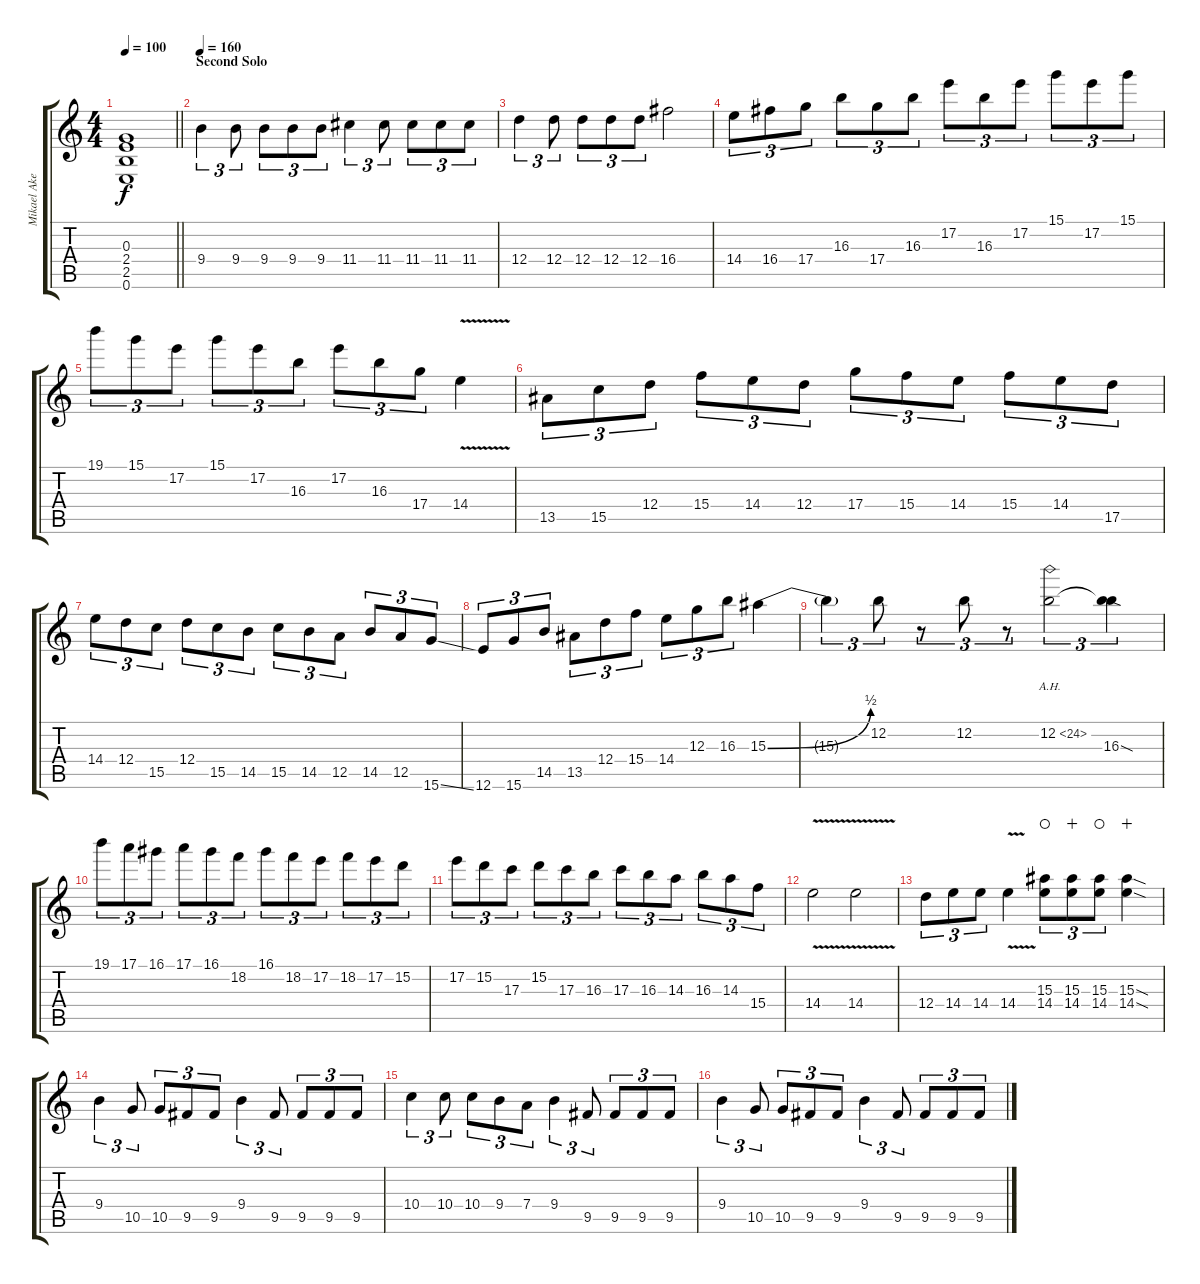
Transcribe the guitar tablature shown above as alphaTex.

\track ("Mikael Akerfeldt" "Mikael Ake") {instrument distortionguitar}
\staff {score tabs}
\tuning (E4 B3 G3 D3 A2 E2) {hide}
\ts (4 4)
\tempo 100
\clef g2
\barLineRight lightlight
\ks c
(0.3{t} 2.4{t} 2.5{t} 0.6{t}).1{dy f} |
\section ("" "Second Solo")
\tempo 160
9.4.4{tu (3 2)} 9.4.8{tu (3 2)} 9.4.8{tu (3 2)} 9.4.8{tu (3 2)} 9.4.8{tu (3 2)} 11.4.4{tu (3 2)} 11.4.8{tu (3 2)} 11.4.8{tu (3 2)} 11.4.8{tu (3 2)} 11.4.8{tu (3 2)} |
12.4.4{tu (3 2)} 12.4.8{tu (3 2)} 12.4.8{tu (3 2)} 12.4.8{tu (3 2)} 12.4.8{tu (3 2)} 16.4.2 |
14.4.8{tu (3 2)} 16.4.8{tu (3 2)} 17.4.8{tu (3 2)} 16.3.8{tu (3 2)} 17.4.8{tu (3 2)} 16.3.8{tu (3 2)} 17.2.8{tu (3 2)} 16.3.8{tu (3 2)} 17.2.8{tu (3 2)} 15.1.8{tu (3 2)} 17.2.8{tu (3 2)} 15.1.8{tu (3 2)} |
19.1.8{tu (3 2)} 15.1.8{tu (3 2)} 17.2.8{tu (3 2)} 15.1.8{tu (3 2)} 17.2.8{tu (3 2)} 16.3.8{tu (3 2)} 17.2.8{tu (3 2)} 16.3.8{tu (3 2)} 17.4.8{tu (3 2)} 14.4{v}.4 |
13.5.8{tu (3 2)} 15.5.8{tu (3 2)} 12.4.8{tu (3 2)} 15.4.8{tu (3 2)} 14.4.8{tu (3 2)} 12.4.8{tu (3 2)} 17.4.8{tu (3 2)} 15.4.8{tu (3 2)} 14.4.8{tu (3 2)} 15.4.8{tu (3 2)} 14.4.8{tu (3 2)} 17.5.8{tu (3 2)} |
14.4.8{tu (3 2)} 12.4.8{tu (3 2)} 15.5.8{tu (3 2)} 12.4.8{tu (3 2)} 15.5.8{tu (3 2)} 14.5.8{tu (3 2)} 15.5.8{tu (3 2)} 14.5.8{tu (3 2)} 12.5.8{tu (3 2)} 14.5.8{tu (3 2)} 12.5.8{tu (3 2)} 15.6{ss}.8{tu (3 2)} |
12.6.8{tu (3 2)} 15.6.8{tu (3 2)} 14.5.8{tu (3 2)} 13.5.8{tu (3 2)} 12.4.8{tu (3 2)} 15.4.8{tu (3 2)} 14.4.8{tu (3 2)} 12.3.8{tu (3 2)} 16.3.8{tu (3 2)} 15.3{be (bend 0 0 60 2)}.4 |
15.3{t}.4{tu (3 2)} 12.2.8{tu (3 2)} r.8{tu (3 2)} 12.2.8{tu (3 2)} r.8{tu (3 2)} 12.2{ah 12}.2{tu (3 2)} (12.2{t} 16.3{sod}).4{tu (3 2)} |
19.1.8{tu (3 2)} 17.1.8{tu (3 2)} 16.1.8{tu (3 2)} 17.1.8{tu (3 2)} 16.1.8{tu (3 2)} 18.2.8{tu (3 2)} 16.1.8{tu (3 2)} 18.2.8{tu (3 2)} 17.2.8{tu (3 2)} 18.2.8{tu (3 2)} 17.2.8{tu (3 2)} 15.2.8{tu (3 2)} |
17.2.8{tu (3 2)} 15.2.8{tu (3 2)} 17.3.8{tu (3 2)} 15.2.8{tu (3 2)} 17.3.8{tu (3 2)} 16.3.8{tu (3 2)} 17.3.8{tu (3 2)} 16.3.8{tu (3 2)} 14.3.8{tu (3 2)} 16.3.8{tu (3 2)} 14.3.8{tu (3 2)} 15.4.8{tu (3 2)} |
14.4{v}.2 14.4{v}.2 |
12.4.8{tu (3 2)} 14.4.8{tu (3 2)} 14.4.8{tu (3 2)} 14.4{v}.4 (15.3 14.4).8{tu (3 2) waho} (15.3 14.4).8{tu (3 2) wahc} (15.3 14.4).8{tu (3 2) waho} (15.3{sod} 14.4{sod}).4{wahc} |
9.4.4{tu (3 2) volume 16} 10.5.8{tu (3 2)} 10.5.8{tu (3 2)} 9.5.8{tu (3 2)} 9.5.8{tu (3 2)} 9.4.4{tu (3 2)} 9.5.8{tu (3 2)} 9.5.8{tu (3 2)} 9.5.8{tu (3 2)} 9.5.8{tu (3 2)} |
10.4.4{tu (3 2)} 10.4.8{tu (3 2)} 10.4.8{tu (3 2)} 9.4.8{tu (3 2)} 7.4.8{tu (3 2)} 9.4.4{tu (3 2)} 9.5.8{tu (3 2)} 9.5.8{tu (3 2)} 9.5.8{tu (3 2)} 9.5.8{tu (3 2)} |
9.4.4{tu (3 2)} 10.5.8{tu (3 2)} 10.5.8{tu (3 2)} 9.5.8{tu (3 2)} 9.5.8{tu (3 2)} 9.4.4{tu (3 2)} 9.5.8{tu (3 2)} 9.5.8{tu (3 2)} 9.5.8{tu (3 2)} 9.5.8{tu (3 2)}
